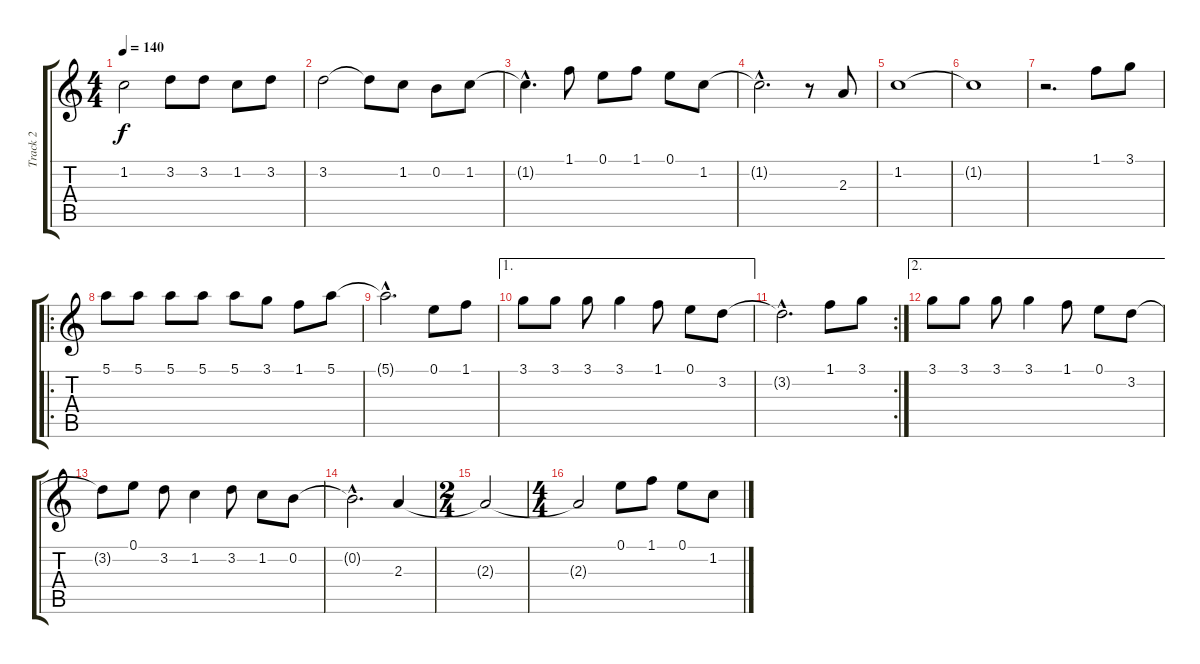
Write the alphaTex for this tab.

\track ("Track 2" "Track 2") {instrument contrabass}
\staff {score tabs}
\tuning (E4 B3 G3 D3 A2 E2) {hide}
\ts (4 4)
\tempo 140
\clef g2
\ks c
1.2{t}.2{dy f} 3.2.8 3.2.8 1.2.8 3.2.8 |
3.2.2 3.2{t}.8 1.2.8 0.2.8 1.2.8 |
1.2{hac t}.4{d} 1.1.8 0.1.8 1.1.8 0.1.8 1.2.8 |
1.2{hac t}.2{d} r.8 2.3.8 |
1.2.1 |
1.2{t}.1 |
r.2{d} 1.1.8 3.1.8 |
\ro
5.1.8 5.1.8 5.1.8 5.1.8 5.1.8 3.1.8 1.1.8 5.1.8 |
5.1{hac t}.2{d} 0.1.8 1.1.8 |
\ae 1
3.1.8 3.1.8 3.1.8 3.1.4 1.1.8 0.1.8 3.2.8 |
\rc 2
3.2{hac t}.2{d} 1.1.8 3.1.8 |
\ae 2
3.1.8 3.1.8 3.1.8 3.1.4 1.1.8 0.1.8 3.2.8 |
3.2{t}.8 0.1.8 3.2.8 1.2.4 3.2.8 1.2.8 0.2.8 |
0.2{hac t}.2{d} 2.3.4 |
\ts (2 4)
2.3{t}.2 |
\ts (4 4)
2.3{t}.2 0.1.8 1.1.8 0.1.8 1.2.8
